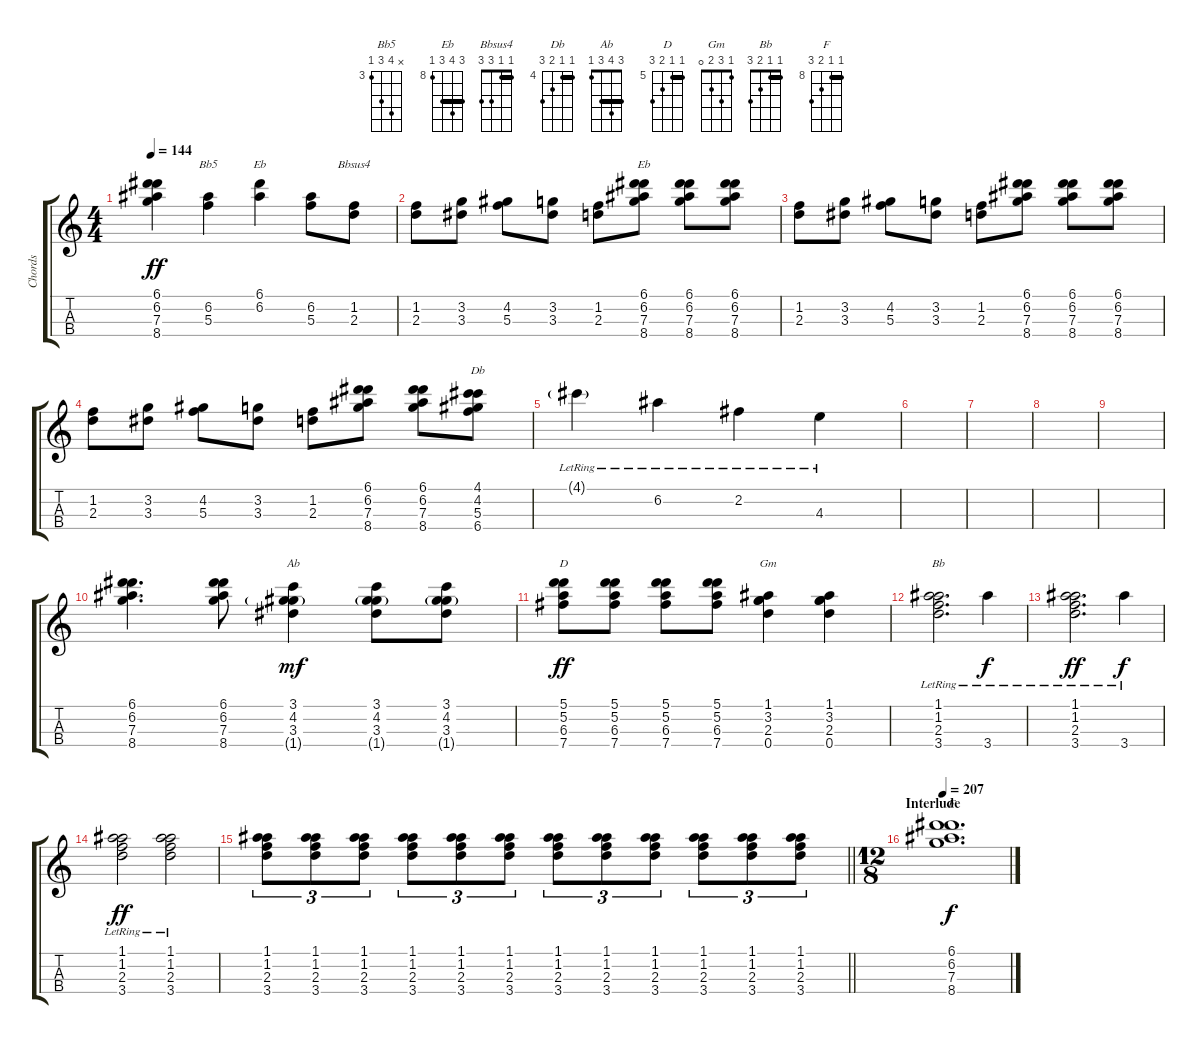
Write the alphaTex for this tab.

\track ("Chords" "Chords") {instrument acousticguitarnylon}
\staff {score tabs}
\tuning (A4 E4 C4 G4) {hide}
\chord ("Bb5" x 6 5 3) {firstfret 3}
\chord ("Eb" 6 6 7 8) {firstfret 6 barre 6}
\chord ("Bbsus4" 1 1 3 3) {barre 1}
\chord ("Eb" 10 11 10 8) {firstfret 8 barre 10}
\chord ("Db" 4 4 5 6) {firstfret 4 barre 4}
\chord ("Ab" 3 4 3 1) {barre 3}
\chord ("D" 5 5 6 7) {firstfret 5 barre 5}
\chord ("Gm" 1 3 2 0)
\chord ("Bb" 1 1 2 3) {barre 1}
\chord ("F" 8 8 9 10) {firstfret 8 barre 8}
\ts (4 4)
\tempo 144
\clef g2
\ks c
(6.1{t} 6.2{t} 7.3{t} 8.4{t}).4{dy ff} (6.2 5.3).4{ch "Bb5"} (6.1 6.2).4{ch "Eb"} (6.2 5.3).8 (1.2 2.3).8{ch "Bbsus4"} |
(1.2 2.3).8 (3.2 3.3).8 (4.2 5.3).8 (3.2 3.3).8 (1.2 2.3).8 (6.1 6.2 7.3 8.4).8{ch "Eb"} (6.1 6.2 7.3 8.4).8 (6.1 6.2 7.3 8.4).8 |
(1.2 2.3).8 (3.2 3.3).8 (4.2 5.3).8 (3.2 3.3).8 (1.2 2.3).8 (6.1 6.2 7.3 8.4).8 (6.1 6.2 7.3 8.4).8 (6.1 6.2 7.3 8.4).8 |
(1.2 2.3).8 (3.2 3.3).8 (4.2 5.3).8 (3.2 3.3).8 (1.2 2.3).8 (6.1 6.2 7.3 8.4).8 (6.1 6.2 7.3 8.4).8 (4.1 4.2 5.3 6.4).8{ch "Db"} |
4.1{g lr}.4 6.2{lr}.4 2.2{lr}.4 4.3{lr}.4 |
|
|
|
|
(6.1 6.2 7.3 8.4).4{d} (6.1 6.2 7.3 8.4).8 (3.1 4.2 3.3 1.4{g}).4{ch "Ab" dy mf} (3.1 4.2 3.3 1.4{g}).8 (3.1 4.2 3.3 1.4{g}).8 |
(5.1 5.2 6.3 7.4).8{ch "D" dy ff} (5.1 5.2 6.3 7.4).8 (5.1 5.2 6.3 7.4).8 (5.1 5.2 6.3 7.4).8 (1.1 3.2 2.3 0.4).4{ch "Gm"} (1.1 3.2 2.3 0.4).4 |
(1.1{lr} 1.2{lr} 2.3{lr} 3.4{lr}).2{d ch "Bb"} 3.4{lr}.4{dy f} |
(1.1{lr} 1.2{lr} 2.3{lr} 3.4{lr}).2{d dy ff} 3.4{lr}.4{dy f} |
(1.1{lr} 1.2{lr} 2.3{lr} 3.4{lr}).2{dy ff} (1.1{lr} 1.2{lr} 2.3{lr} 3.4{lr}).2 |
\barLineRight lightlight
(1.1 1.2 2.3 3.4).8{tu (3 2)} (1.1 1.2 2.3 3.4).8{tu (3 2)} (1.1 1.2 2.3 3.4).8{tu (3 2)} (1.1 1.2 2.3 3.4).8{tu (3 2)} (1.1 1.2 2.3 3.4).8{tu (3 2)} (1.1 1.2 2.3 3.4).8{tu (3 2)} (1.1 1.2 2.3 3.4).8{tu (3 2)} (1.1 1.2 2.3 3.4).8{tu (3 2)} (1.1 1.2 2.3 3.4).8{tu (3 2)} (1.1 1.2 2.3 3.4).8{tu (3 2)} (1.1 1.2 2.3 3.4).8{tu (3 2)} (1.1 1.2 2.3 3.4).8{tu (3 2)} |
\ts (12 8)
\section ("" "Interlude")
\tempo 207
(6.1 6.2 7.3 8.4).1{d ch "F" dy f}
